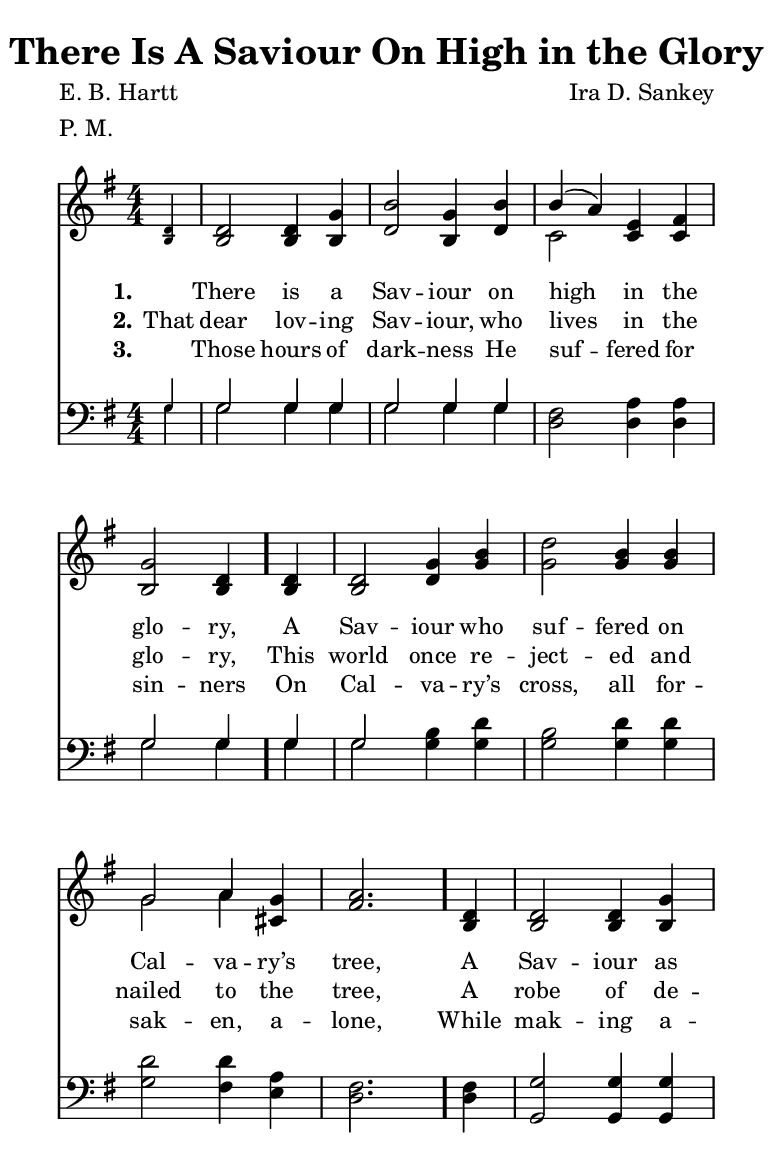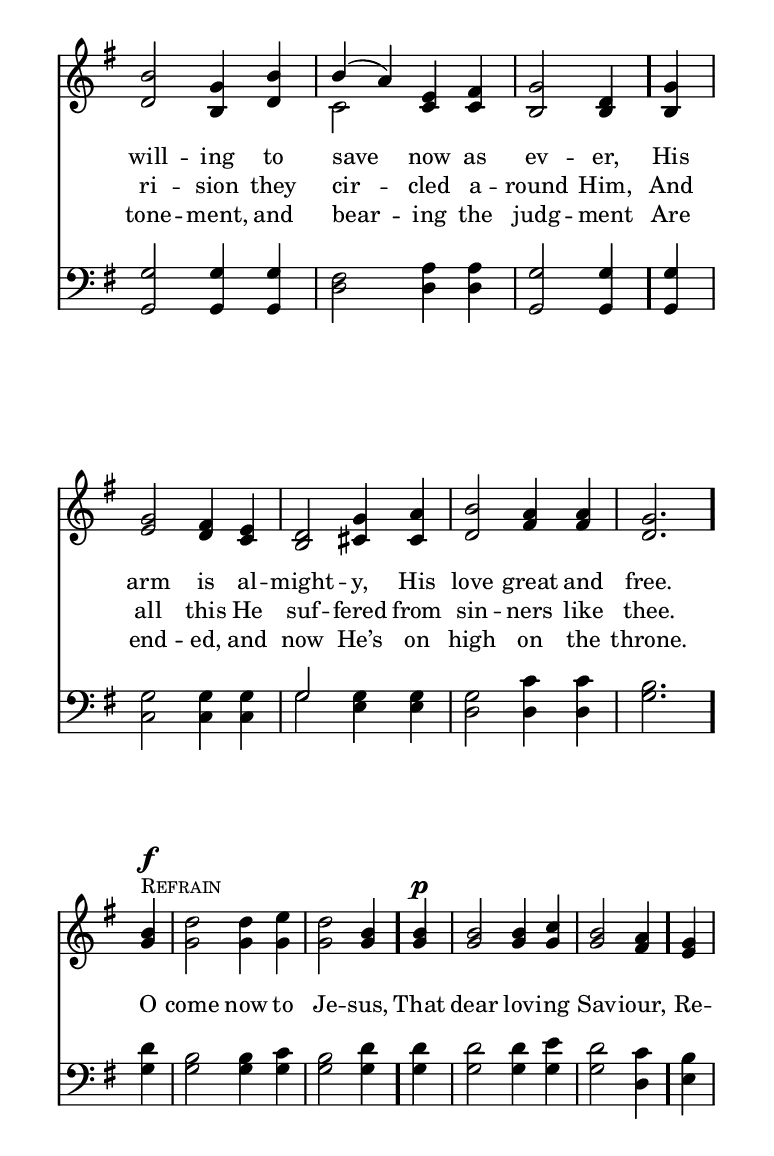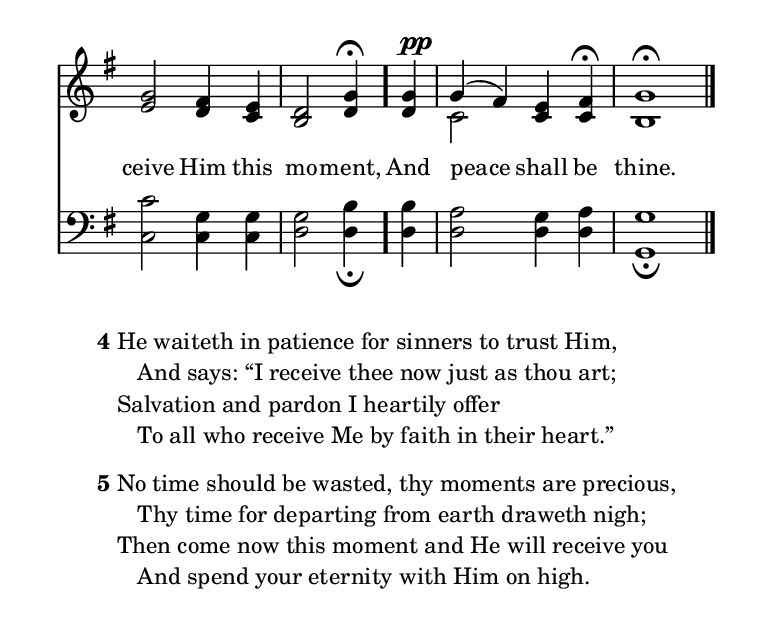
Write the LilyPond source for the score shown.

\include "common/global.ily"
\paper {
  \include "common/paper.ily"
  ragged-last-bottom = ##t
  systems-per-page = #(cond (is-eogsized 4) (#t #f))
  system-count = #(cond (is-eogsized 5) (#t #f))
  score-markup-spacing.padding = 2
  score-markup-spacing.basic-distance = 2
}

\header{
  hymnnumber = "124"
  title = "There Is A Saviour On High in the Glory"
  tunename = ""
  meter = "P. M."
  poet = "E. B. Hartt"
  composer = "Ira D. Sankey"
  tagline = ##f
}

ta = { \tempo 4=120 }
tb = { \tempo 4=60 }

global = {
  \include "common/overrides.ily"
  \override Staff.TimeSignature.style = #'numbered
  \time 4/4
  \override Score.MetronomeMark.transparent = ##t % hide all fermata changes too
  \key g \major
  \ta
  \partial 4
  \autoBeamOff
}

notesSoprano = {
\global
\relative c' {

  \once \override NoteHead.font-size = #-4 d4 |
  d2 d4 g | b2 g4 b | b( a) e fis | g2 d4
  d4 | d2 g4 b | d2 b4 b | g2 a4 g | a2.
  d,4 | d2 d4 g | b2 g4 b | b( a) e fis | g2 d4
  g4 | g2 fis4 e | d2 g4 a | b2 a4 a | g2.

  << s^\markup { \small \caps "Refrain" } % TODO arrange REFRAIN and dynamic forte appropriately
  { b4^\markup \dynamic f | d2 d4 e d2 b4 } >>
  b^\markup \dynamic p | b2 b4 c | b2 a4
  g4 | g2 fis4 e | d2 \tb g4 \fermata \ta
  g4^\markup \dynamic pp | g( fis) e \tb fis \fermata | g1 \fermata \ta |

  \bar "|."

}
}

notesAlto = {
\global
\relative e' {

  \once \override NoteHead.font-size = #-4 b4 |
  b2 b4 b | d2 b4 d | c2 c4 c | b2 b4
  b4 | b2 d4 g | g2 g4 g | g2 a4 cis, | fis2.
  b,4 | b2 b4 b | d2 b4 d | c2 c4 c | b2 b4
  b4 | e2 d4 c | b2 cis4 cis | d2 fis4 fis | d2.

  g4 | g2 g4 g | g2 g4
  g | g2 g4 g | g2 fis4
  e4 | e2 d4 c | b2 d4
  d4 | c2 c4 c | b1 |

}
}

notesTenor = {
\global
\relative a {

  \once \override NoteHead.font-size = #-4 g4 |
  g2 g4 g | g2 g4 g | fis2 a4 a | g2 g4
  g4 | g2 b4 d | b2 d4 d | d2 d4 a | fis2.
  fis4 | g2 g4 g | g2 g4 g | fis2 a4 a | g2 g4
  g4 | g2 g4 g | g2 g4 g | g2 c4 c | b2.

  d4 | b2 b4 c | b2 d4
  d | d2 d4 e | d2 c4
  b4 | c2 g4 g | g2 b4
  b4 | a2 g4 a | g1 |
}
}

notesBass = {
\global
\relative f {

  \once \override NoteHead.font-size = #-4 g4 |
  g2 g4 g | g2 g4 g | d2 d4 d4 | g2 g4
  g4 | g2 g4 g | g2 g4 g | g2 fis4 e | d2.
  d4 | g,2 g4 g | g2 g4 g | d'2 d4 d | g,2 g4
  g4 | c2 c4 c | g'2 e4 e | d2 d4 d | g2.

  g4 | g2 g4 g | g2 g4
  g | g2 g4 g | g2 d4
  e4 | c2 c4 c | d2 d4_\fermata
  d4 | d2 d4 d | g,1_\fermata |

}
}

Refrain = \lyricmode {

O come now to Je -- sus, \bar "."
That dear lov -- ing Sav -- iour, \bar "."
Re -- ceive Him this mo -- ment, \bar "."
And peace shall be thine. \bar "."

}

wordsA = \lyricmode {
\set stanza = "1."

"" There is a Sav -- iour on high in the glo -- ry, \bar "."
A Sav -- iour who suf -- fered on Cal -- va -- ry’s tree, \bar "."
A Sav -- iour as will -- ing to save now as ev -- er, \bar "."
His arm is al -- might -- y, His love great and free. \bar "."

}

wordsB = \lyricmode {
\set stanza = "2."

That dear lov -- ing Sav -- iour, who lives in the glo -- ry,
This world once re -- ject -- ed and nailed to the tree,
A robe of de -- ri -- sion they cir -- cled a -- round Him,
And all this He suf -- fered from sin -- ners like thee.

\Refrain

}

wordsC = \lyricmode {
\set stanza = "3."

"" Those hours of dark -- ness He suf -- fered for sin -- ners
On Cal -- va -- ry’s cross, all for -- sak -- en, a -- lone,
While mak -- ing a -- tone -- ment, and bear -- ing the judg -- ment
Are end -- ed, and now He’s on high on the throne.

}

wordsD = \markuplist {

\line { He waiteth in patience for sinners to trust Him, }
\line { { \hspace #2 } And says: “I receive thee now just as thou art; }
\line { Salvation and pardon I heartily offer }
\line { { \hspace #2 } To all who receive Me by faith in their heart.” }

}

wordsE = \markuplist {

\line { No time should be wasted, thy moments are precious, }
\line { { \hspace #2 } Thy time for departing from earth draweth nigh; }
\line { Then come now this moment and He will receive you }
\line { { \hspace #2 } And spend your eternity with Him on high. }

}

\score {
  \context ChoirStaff <<
    \context Staff = upper <<
      \set Staff.autoBeaming = ##f
      \set ChoirStaff.systemStartDelimiter = #'SystemStartBar
      \set ChoirStaff.printPartCombineTexts = ##f
      \partcombine #'(2 . 9) \notesSoprano \notesAlto
      \context NullVoice = sopranos { \voiceOne << \notesSoprano >> }
      \context NullVoice = altos { \voiceTwo << \notesAlto >> }
      \context Lyrics = one   \lyricsto sopranos \wordsA
      \context Lyrics = two   \lyricsto sopranos \wordsB
      \context Lyrics = three \lyricsto sopranos \wordsC
    >>
    \context Staff = men <<
      \set Staff.autoBeaming = ##f
      \clef bass
      \set ChoirStaff.printPartCombineTexts = ##f
      \partcombine #'(2 . 9) \notesTenor \notesBass
      \context NullVoice = tenors { \voiceOne << \notesTenor >> }
      \context NullVoice = basses { \voiceTwo << \notesBass >> }
    >>
  >>
  \layout {
    \include "common/layout.ily"
  }
  \midi{
    \include "common/midi.ily"
  }
}

\noPageBreak

\markup { \fill-line { \column {
  \line{ \bold 4 \column { \wordsD } } \combine \null \vspace #0.4
  \line{ \bold 5 \column { \wordsE } } \combine \null \vspace #0.4
} } }

\version "2.19.49"  % necessary for upgrading to future LilyPond versions.

% vi:set et ts=2 sw=2 ai nocindent syntax=lilypond:
